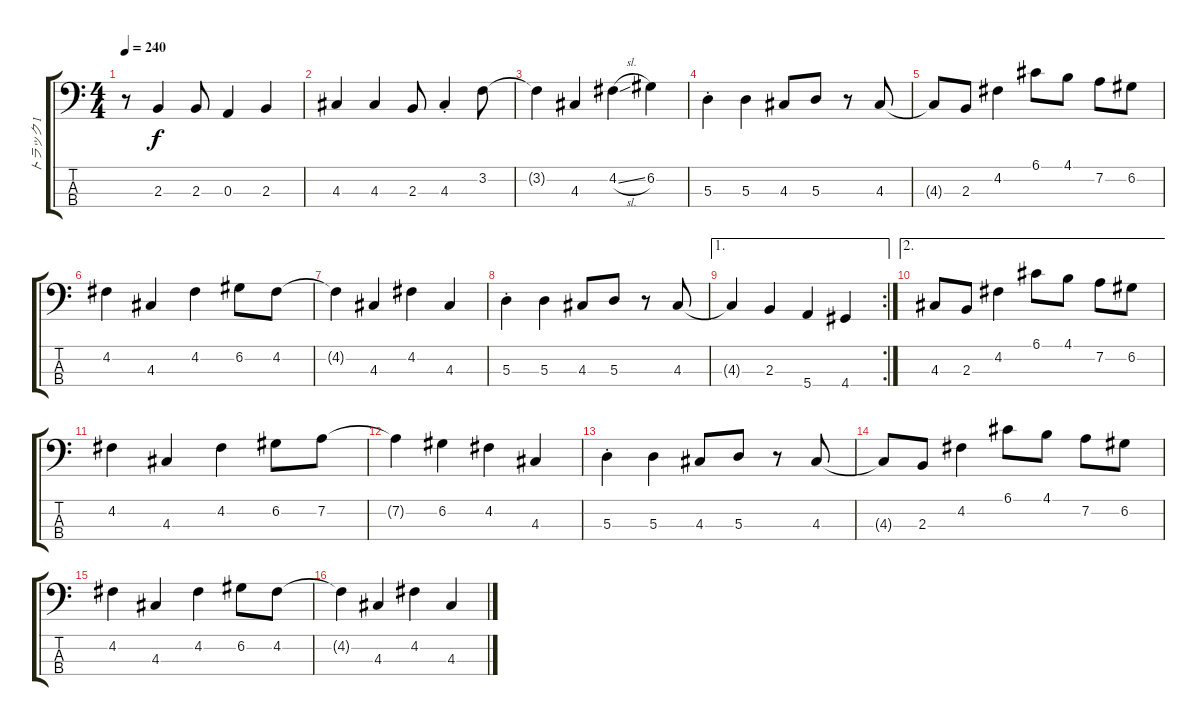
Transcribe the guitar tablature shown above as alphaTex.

\track ("トラック 1" "トラック 1") {instrument electricbassfinger}
\staff {score tabs}
\tuning (G2 D2 A1 E1) {hide}
\ts (4 4)
\tempo 240
\clef f4
\ks c
r.8{dy f} 2.3.4 2.3.8 0.3.4 2.3.4 |
4.3.4 4.3.4 2.3.8 4.3{st}.4 3.2.8 |
3.2{t}.4 4.3.4 4.2{sl}.4 6.2.4 |
5.3{st}.4 5.3.4 4.3.8 5.3.8 r.8 4.3.8 |
4.3{t}.8 2.3.8 4.2.4 6.1.8 4.1.8 7.2.8 6.2.8 |
4.2.4 4.3.4 4.2.4 6.2.8 4.2.8 |
4.2{t}.4 4.3.4 4.2.4 4.3.4 |
5.3{st}.4 5.3.4 4.3.8 5.3.8 r.8 4.3.8 |
\ae 1
\rc 2
4.3{t}.4 2.3.4 5.4.4 4.4.4 |
\ae 2
4.3.8 2.3.8 4.2.4 6.1.8 4.1.8 7.2.8 6.2.8 |
4.2.4 4.3.4 4.2.4 6.2.8 7.2.8 |
7.2{t}.4 6.2.4 4.2.4 4.3.4 |
5.3{st}.4 5.3.4 4.3.8 5.3.8 r.8 4.3.8 |
4.3{t}.8 2.3.8 4.2.4 6.1.8 4.1.8 7.2.8 6.2.8 |
4.2.4 4.3.4 4.2.4 6.2.8 4.2.8 |
4.2{t}.4 4.3.4 4.2.4 4.3.4
